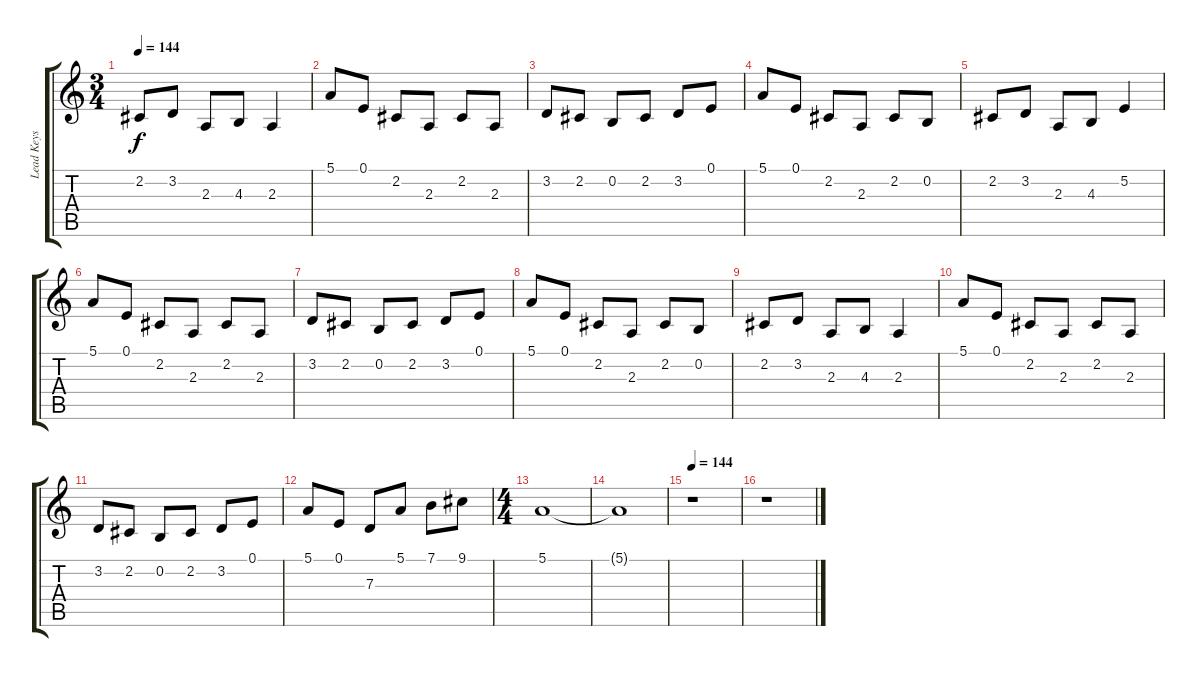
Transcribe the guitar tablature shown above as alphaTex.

\track ("Lead Keys" "Lead Keys") {instrument pad1newage}
\staff {score tabs}
\tuning (E4 B3 G3 D3 A2 E2) {hide}
\ts (3 4)
\tempo 144
\clef g2
\ks c
2.2.8{dy f} 3.2.8 2.3.8 4.3.8 2.3.4 |
\section ("" "")
5.1.8 0.1.8 2.2.8 2.3.8 2.2.8 2.3.8 |
3.2.8 2.2.8 0.2.8 2.2.8 3.2.8 0.1.8 |
5.1.8 0.1.8 2.2.8 2.3.8 2.2.8 0.2.8 |
2.2.8 3.2.8 2.3.8 4.3.8 5.2.4 |
5.1.8 0.1.8 2.2.8 2.3.8 2.2.8 2.3.8 |
3.2.8 2.2.8 0.2.8 2.2.8 3.2.8 0.1.8 |
5.1.8 0.1.8 2.2.8 2.3.8 2.2.8 0.2.8 |
2.2.8 3.2.8 2.3.8 4.3.8 2.3.4 |
5.1.8 0.1.8 2.2.8 2.3.8 2.2.8 2.3.8 |
3.2.8 2.2.8 0.2.8 2.2.8 3.2.8 0.1.8 |
5.1.8 0.1.8 7.3.8 5.1.8 7.1.8 9.1.8 |
\ts (4 4)
5.1.1 |
5.1{t}.1 |
\section ("" "")
\tempo 144
r.1 |
r.1
